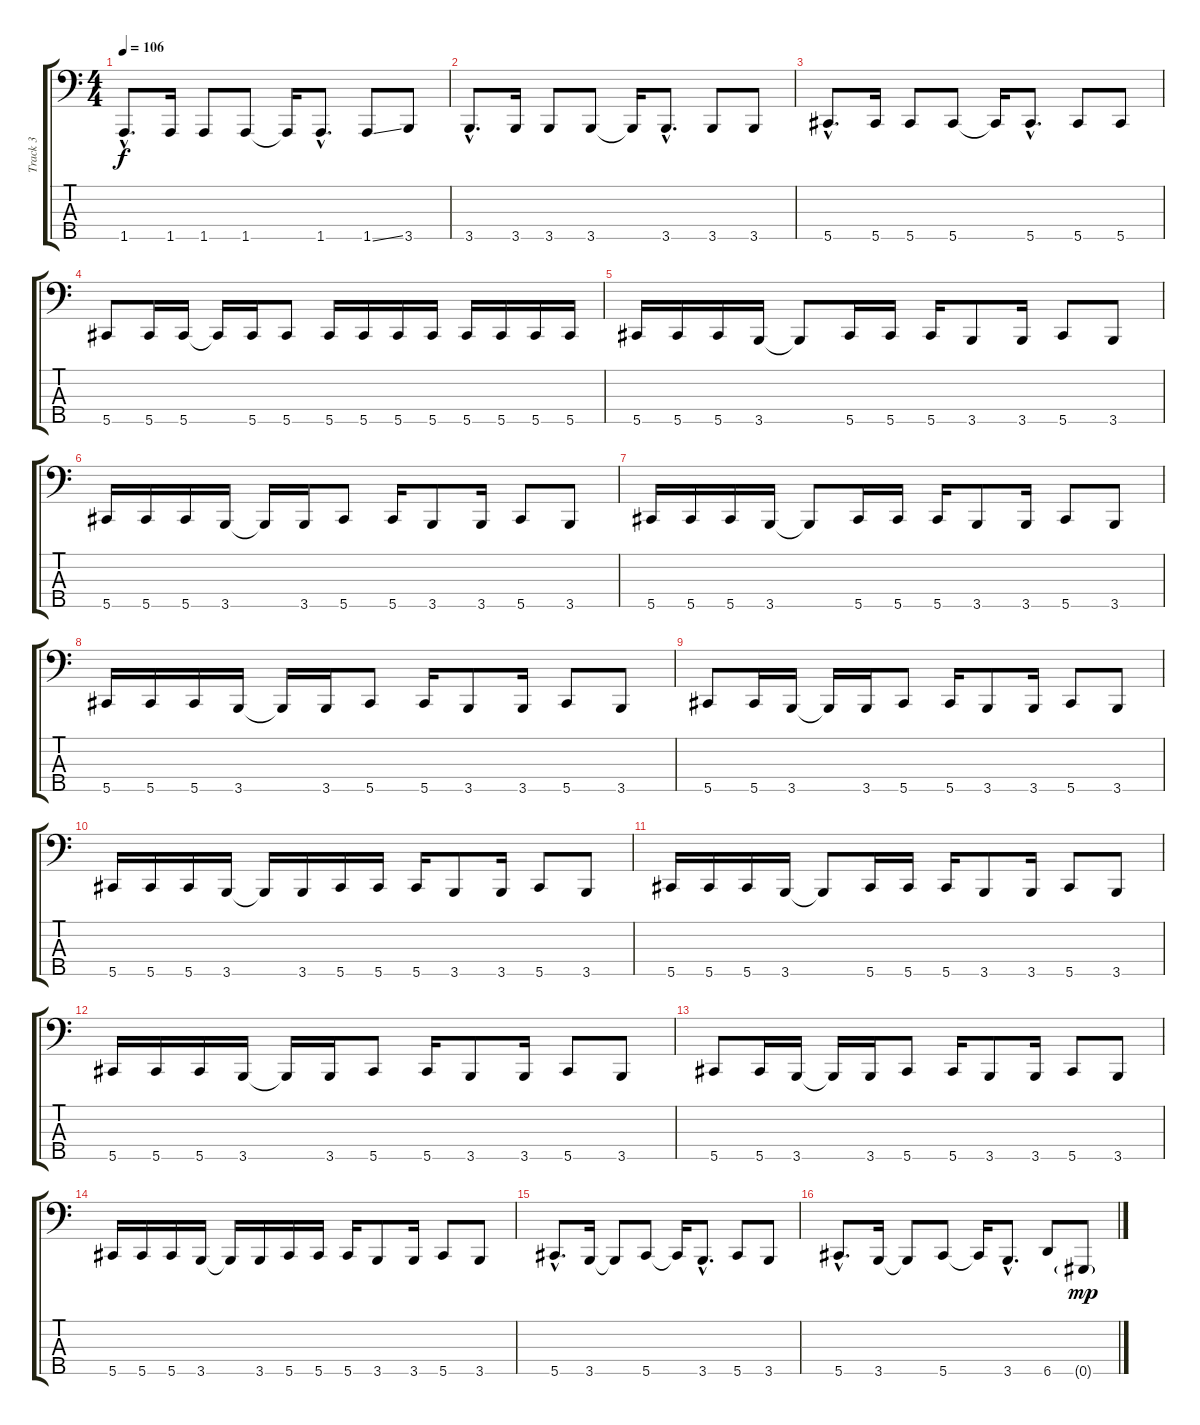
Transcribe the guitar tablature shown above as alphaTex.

\track ("Track 3" "Track 3") {instrument electricbasspick}
\staff {score tabs}
\tuning (Gb2 Db2 Ab1 Db1 Ab0) {hide}
\ts (4 4)
\tempo 106
\clef f4
\ks c
1.5{hac}.8{d dy f} 1.5.16 1.5.8 1.5.8 1.5{t}.16 1.5{hac}.8{d} 1.5{ss}.8 3.5.8 |
3.5{hac}.8{d} 3.5.16 3.5.8 3.5.8 3.5{t}.16 3.5{hac}.8{d} 3.5.8 3.5.8 |
5.5{hac}.8{d} 5.5.16 5.5.8 5.5.8 5.5{t}.16 5.5{hac}.8{d} 5.5.8 5.5.8 |
5.5.8 5.5.16 5.5.16 5.5{t}.16 5.5.16 5.5.8 5.5.16 5.5.16 5.5.16 5.5.16 5.5.16 5.5.16 5.5.16 5.5.16 |
5.5.16 5.5.16 5.5.16 3.5.16 3.5{t}.8 5.5.16 5.5.16 5.5.16 3.5.8 3.5.16 5.5.8 3.5.8 |
5.5.16 5.5.16 5.5.16 3.5.16 3.5{t}.16 3.5.16 5.5.8 5.5.16 3.5.8 3.5.16 5.5.8 3.5.8 |
5.5.16 5.5.16 5.5.16 3.5.16 3.5{t}.8 5.5.16 5.5.16 5.5.16 3.5.8 3.5.16 5.5.8 3.5.8 |
5.5.16 5.5.16 5.5.16 3.5.16 3.5{t}.16 3.5.16 5.5.8 5.5.16 3.5.8 3.5.16 5.5.8 3.5.8 |
5.5.8 5.5.16 3.5.16 3.5{t}.16 3.5.16 5.5.8 5.5.16 3.5.8 3.5.16 5.5.8 3.5.8 |
5.5.16 5.5.16 5.5.16 3.5.16 3.5{t}.16 3.5.16 5.5.16 5.5.16 5.5.16 3.5.8 3.5.16 5.5.8 3.5.8 |
5.5.16 5.5.16 5.5.16 3.5.16 3.5{t}.8 5.5.16 5.5.16 5.5.16 3.5.8 3.5.16 5.5.8 3.5.8 |
5.5.16 5.5.16 5.5.16 3.5.16 3.5{t}.16 3.5.16 5.5.8 5.5.16 3.5.8 3.5.16 5.5.8 3.5.8 |
5.5.8 5.5.16 3.5.16 3.5{t}.16 3.5.16 5.5.8 5.5.16 3.5.8 3.5.16 5.5.8 3.5.8 |
5.5.16 5.5.16 5.5.16 3.5.16 3.5{t}.16 3.5.16 5.5.16 5.5.16 5.5.16 3.5.8 3.5.16 5.5.8 3.5.8 |
5.5{hac}.8{d} 3.5.16 3.5{t}.8 5.5.8 5.5{t}.16 3.5{hac}.8{d} 5.5.8 3.5.8 |
5.5{hac}.8{d} 3.5.16 3.5{t}.8 5.5.8 5.5{t}.16 3.5{hac}.8{d} 6.5.8 0.5{g}.8{dy mp}
